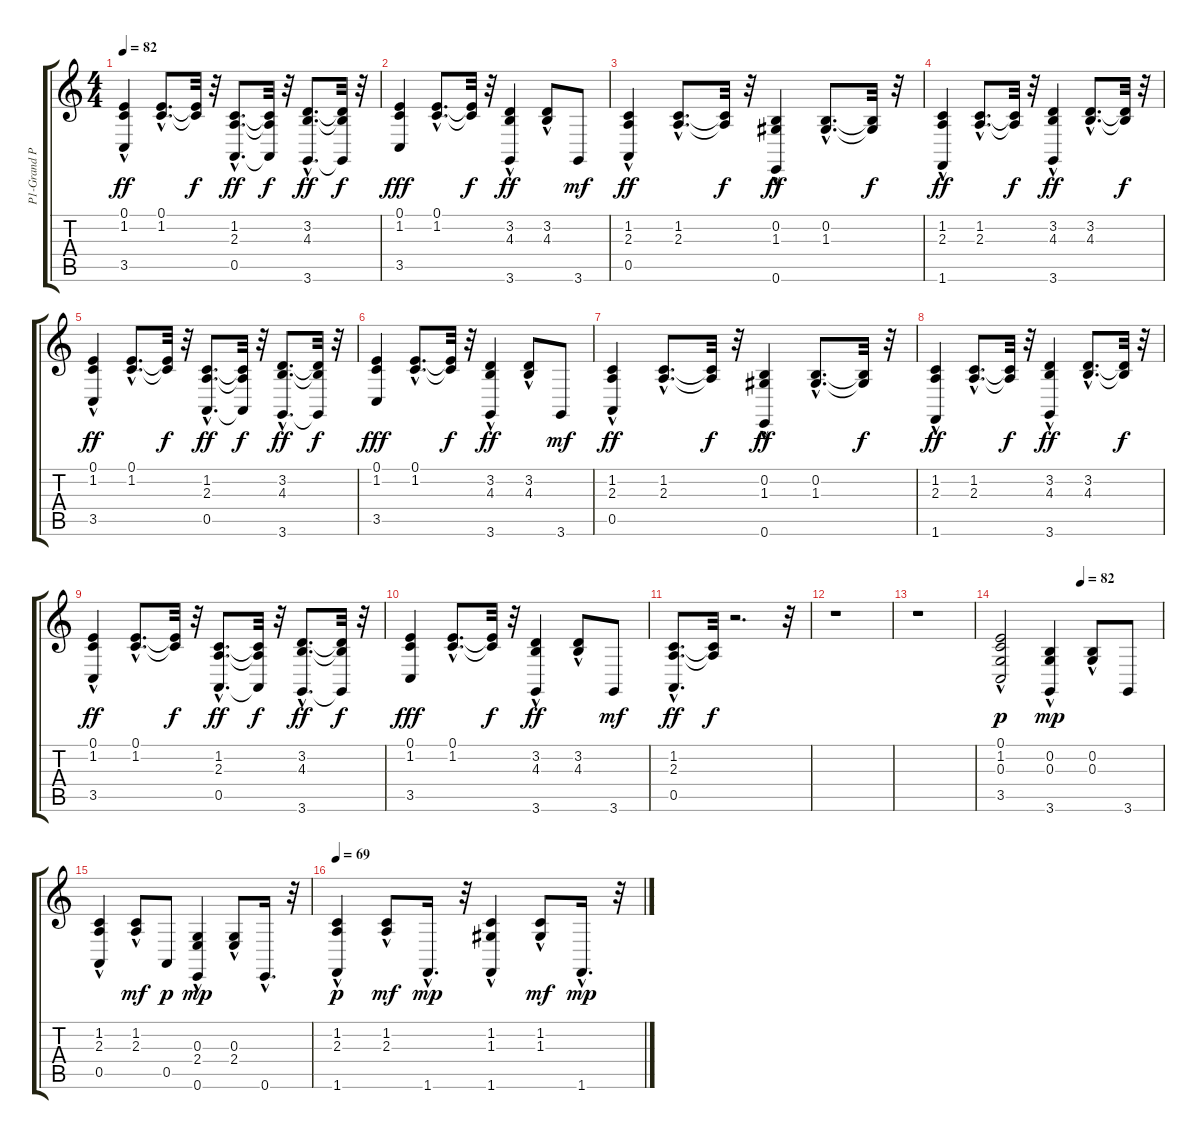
\track ("P1-Grand Piano" "P1-Grand P") {instrument acousticgrandpiano}
\staff {score tabs}
\tuning (E4 B3 G3 D3 A2 E2) {hide}
\ts (4 4)
\tempo 82
\clef g2
\ks c
(0.1{hac} 1.2{hac} 3.5).4{dy ff} (0.1{hac} 1.2{hac}).8{d} (0.1{t} 1.2{t}).32{dy f} r.32 (1.2{hac} 2.3{hac} 0.5{hac}).8{d dy ff} (1.2{t} 2.3{t} 0.5{t}).32{dy f} r.32 (3.2{hac} 4.3{hac} 3.6{hac}).8{d dy ff} (3.2{t} 4.3{t} 3.6{t}).32{dy f} r.32 |
(0.1 1.2 3.5).4{dy fff} (0.1{hac} 1.2{hac}).8{d} (0.1{t} 1.2{t}).32{dy f} r.32 (3.2{hac} 4.3{hac} 3.6).4{dy ff} (3.2{hac} 4.3{hac}).8 3.6.8{dy mf} |
(1.2{hac} 2.3{hac} 0.5).4{dy ff} (1.2{hac} 2.3{hac}).8{d} (1.2{t} 2.3{t}).32{dy f} r.32 (0.2{hac} 1.3{hac} 0.6).4{dy ff} (0.2{hac} 1.3{hac}).8{d} (0.2{t} 1.3{t}).32{dy f} r.32 |
(1.2{hac} 2.3{hac} 1.6).4{dy ff} (1.2{hac} 2.3{hac}).8{d} (1.2{t} 2.3{t}).32{dy f} r.32 (3.2{hac} 4.3{hac} 3.6).4{dy ff} (3.2{hac} 4.3{hac}).8{d} (3.2{t} 4.3{t}).32{dy f} r.32 |
(0.1{hac} 1.2{hac} 3.5).4{dy ff} (0.1{hac} 1.2{hac}).8{d} (0.1{t} 1.2{t}).32{dy f} r.32 (1.2{hac} 2.3{hac} 0.5{hac}).8{d dy ff} (1.2{t} 2.3{t} 0.5{t}).32{dy f} r.32 (3.2{hac} 4.3{hac} 3.6{hac}).8{d dy ff} (3.2{t} 4.3{t} 3.6{t}).32{dy f} r.32 |
(0.1 1.2 3.5).4{dy fff} (0.1{hac} 1.2{hac}).8{d} (0.1{t} 1.2{t}).32{dy f} r.32 (3.2{hac} 4.3{hac} 3.6).4{dy ff} (3.2{hac} 4.3{hac}).8 3.6.8{dy mf} |
(1.2{hac} 2.3{hac} 0.5).4{dy ff} (1.2{hac} 2.3{hac}).8{d} (1.2{t} 2.3{t}).32{dy f} r.32 (0.2{hac} 1.3{hac} 0.6).4{dy ff} (0.2{hac} 1.3{hac}).8{d} (0.2{t} 1.3{t}).32{dy f} r.32 |
(1.2{hac} 2.3{hac} 1.6).4{dy ff} (1.2{hac} 2.3{hac}).8{d} (1.2{t} 2.3{t}).32{dy f} r.32 (3.2{hac} 4.3{hac} 3.6).4{dy ff} (3.2{hac} 4.3{hac}).8{d} (3.2{t} 4.3{t}).32{dy f} r.32 |
(0.1{hac} 1.2{hac} 3.5).4{dy ff} (0.1{hac} 1.2{hac}).8{d} (0.1{t} 1.2{t}).32{dy f} r.32 (1.2{hac} 2.3{hac} 0.5{hac}).8{d dy ff} (1.2{t} 2.3{t} 0.5{t}).32{dy f} r.32 (3.2{hac} 4.3{hac} 3.6{hac}).8{d dy ff} (3.2{t} 4.3{t} 3.6{t}).32{dy f} r.32 |
(0.1 1.2 3.5).4{dy fff} (0.1{hac} 1.2{hac}).8{d} (0.1{t} 1.2{t}).32{dy f} r.32 (3.2{hac} 4.3{hac} 3.6).4{dy ff} (3.2{hac} 4.3{hac}).8 3.6.8{dy mf} |
(1.2{hac} 2.3{hac} 0.5{hac}).8{d dy ff} (1.2{t} 2.3{t}).32{dy f} r.2{d} r.32 |
r.1 |
r.1 |
\tempo (82 0.5)
(0.1 1.2{hac} 0.3{hac} 3.5).2{dy p} (0.2{hac} 0.3{hac} 3.6{hac}).4{dy mp} (0.2 0.3{hac}).8 3.6.8 |
(1.2{hac} 2.3{hac} 0.5).4 (1.2{hac} 2.3{hac}).8{dy mf} 0.5.8{dy p} (0.3{hac} 2.4{hac} 0.6).4{dy mp} (0.3{hac} 2.4{hac}).8 0.6{hac}.16{d} r.32 |
\tempo 69
(1.2{hac} 2.3{hac} 1.6).4{dy p} (1.2{hac} 2.3{hac}).8{dy mf} 1.6{hac}.16{d dy mp} r.32 (1.2{hac} 1.3{hac} 1.6).4 (1.2{hac} 1.3{hac}).8{dy mf} 1.6{hac}.16{d dy mp} r.32
